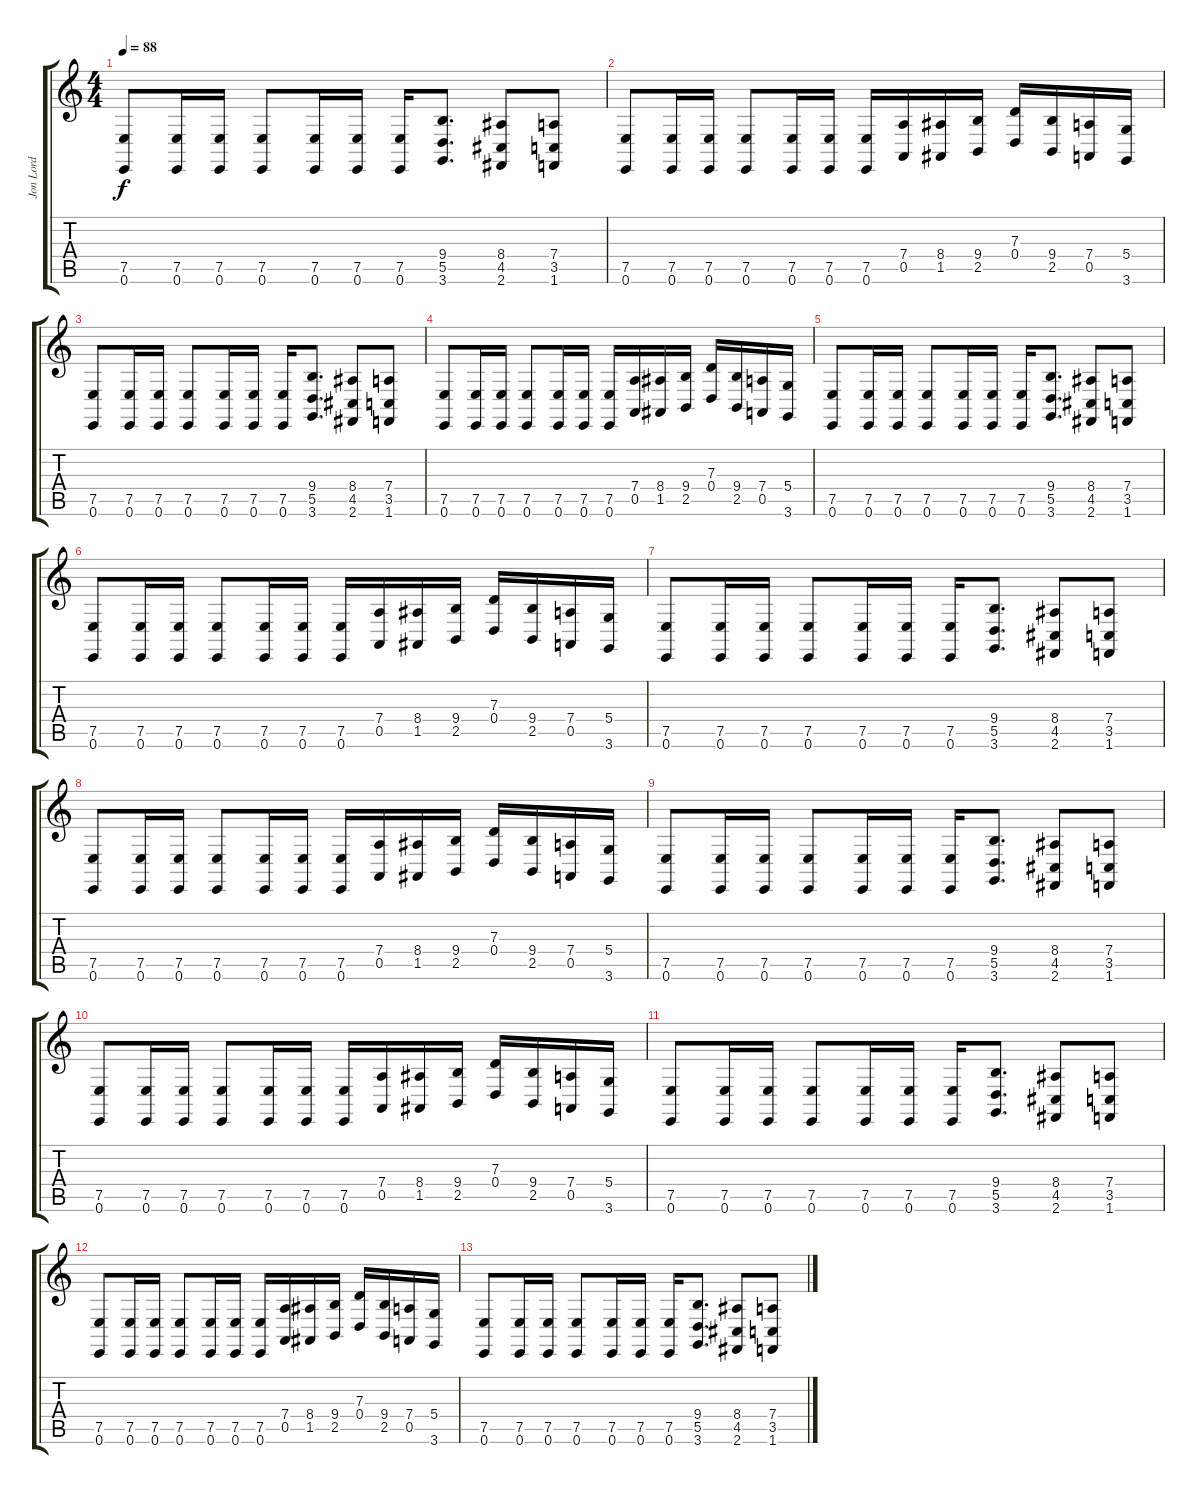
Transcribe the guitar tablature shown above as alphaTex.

\track ("Jon Lord" "Jon Lord") {instrument drawbarorgan}
\staff {score tabs}
\tuning (E4 B3 G3 D3 A2 E2) {hide}
\ts (4 4)
\tempo 88
\clef g2
\ks c
(7.5 0.6).8{dy f} (7.5 0.6).16 (7.5 0.6).16 (7.5 0.6).8 (7.5 0.6).16 (7.5 0.6).16 (7.5 0.6).16 (9.4 5.5 3.6).8{d} (8.4 4.5 2.6).8 (7.4 3.5 1.6).8 |
(7.5 0.6).8 (7.5 0.6).16 (7.5 0.6).16 (7.5 0.6).8 (7.5 0.6).16 (7.5 0.6).16 (7.5 0.6).16 (7.4 0.5).16 (8.4 1.5).16 (9.4 2.5).16 (7.3 0.4).16 (9.4 2.5).16 (7.4 0.5).16 (5.4 3.6).16 |
(7.5 0.6).8 (7.5 0.6).16 (7.5 0.6).16 (7.5 0.6).8 (7.5 0.6).16 (7.5 0.6).16 (7.5 0.6).16 (9.4 5.5 3.6).8{d} (8.4 4.5 2.6).8 (7.4 3.5 1.6).8 |
(7.5 0.6).8 (7.5 0.6).16 (7.5 0.6).16 (7.5 0.6).8 (7.5 0.6).16 (7.5 0.6).16 (7.5 0.6).16 (7.4 0.5).16 (8.4 1.5).16 (9.4 2.5).16 (7.3 0.4).16 (9.4 2.5).16 (7.4 0.5).16 (5.4 3.6).16 |
(7.5 0.6).8 (7.5 0.6).16 (7.5 0.6).16 (7.5 0.6).8 (7.5 0.6).16 (7.5 0.6).16 (7.5 0.6).16 (9.4 5.5 3.6).8{d} (8.4 4.5 2.6).8 (7.4 3.5 1.6).8 |
(7.5 0.6).8 (7.5 0.6).16 (7.5 0.6).16 (7.5 0.6).8 (7.5 0.6).16 (7.5 0.6).16 (7.5 0.6).16 (7.4 0.5).16 (8.4 1.5).16 (9.4 2.5).16 (7.3 0.4).16 (9.4 2.5).16 (7.4 0.5).16 (5.4 3.6).16 |
(7.5 0.6).8 (7.5 0.6).16 (7.5 0.6).16 (7.5 0.6).8 (7.5 0.6).16 (7.5 0.6).16 (7.5 0.6).16 (9.4 5.5 3.6).8{d} (8.4 4.5 2.6).8 (7.4 3.5 1.6).8 |
(7.5 0.6).8 (7.5 0.6).16 (7.5 0.6).16 (7.5 0.6).8 (7.5 0.6).16 (7.5 0.6).16 (7.5 0.6).16 (7.4 0.5).16 (8.4 1.5).16 (9.4 2.5).16 (7.3 0.4).16 (9.4 2.5).16 (7.4 0.5).16 (5.4 3.6).16 |
(7.5 0.6).8 (7.5 0.6).16 (7.5 0.6).16 (7.5 0.6).8 (7.5 0.6).16 (7.5 0.6).16 (7.5 0.6).16 (9.4 5.5 3.6).8{d} (8.4 4.5 2.6).8 (7.4 3.5 1.6).8 |
(7.5 0.6).8 (7.5 0.6).16 (7.5 0.6).16 (7.5 0.6).8 (7.5 0.6).16 (7.5 0.6).16 (7.5 0.6).16 (7.4 0.5).16 (8.4 1.5).16 (9.4 2.5).16 (7.3 0.4).16 (9.4 2.5).16 (7.4 0.5).16 (5.4 3.6).16 |
(7.5 0.6).8 (7.5 0.6).16 (7.5 0.6).16 (7.5 0.6).8 (7.5 0.6).16 (7.5 0.6).16 (7.5 0.6).16 (9.4 5.5 3.6).8{d} (8.4 4.5 2.6).8 (7.4 3.5 1.6).8 |
(7.5 0.6).8 (7.5 0.6).16 (7.5 0.6).16 (7.5 0.6).8 (7.5 0.6).16 (7.5 0.6).16 (7.5 0.6).16 (7.4 0.5).16 (8.4 1.5).16 (9.4 2.5).16 (7.3 0.4).16 (9.4 2.5).16 (7.4 0.5).16 (5.4 3.6).16 |
(7.5 0.6).8 (7.5 0.6).16 (7.5 0.6).16 (7.5 0.6).8 (7.5 0.6).16 (7.5 0.6).16 (7.5 0.6).16 (9.4 5.5 3.6).8{d} (8.4 4.5 2.6).8 (7.4 3.5 1.6).8
